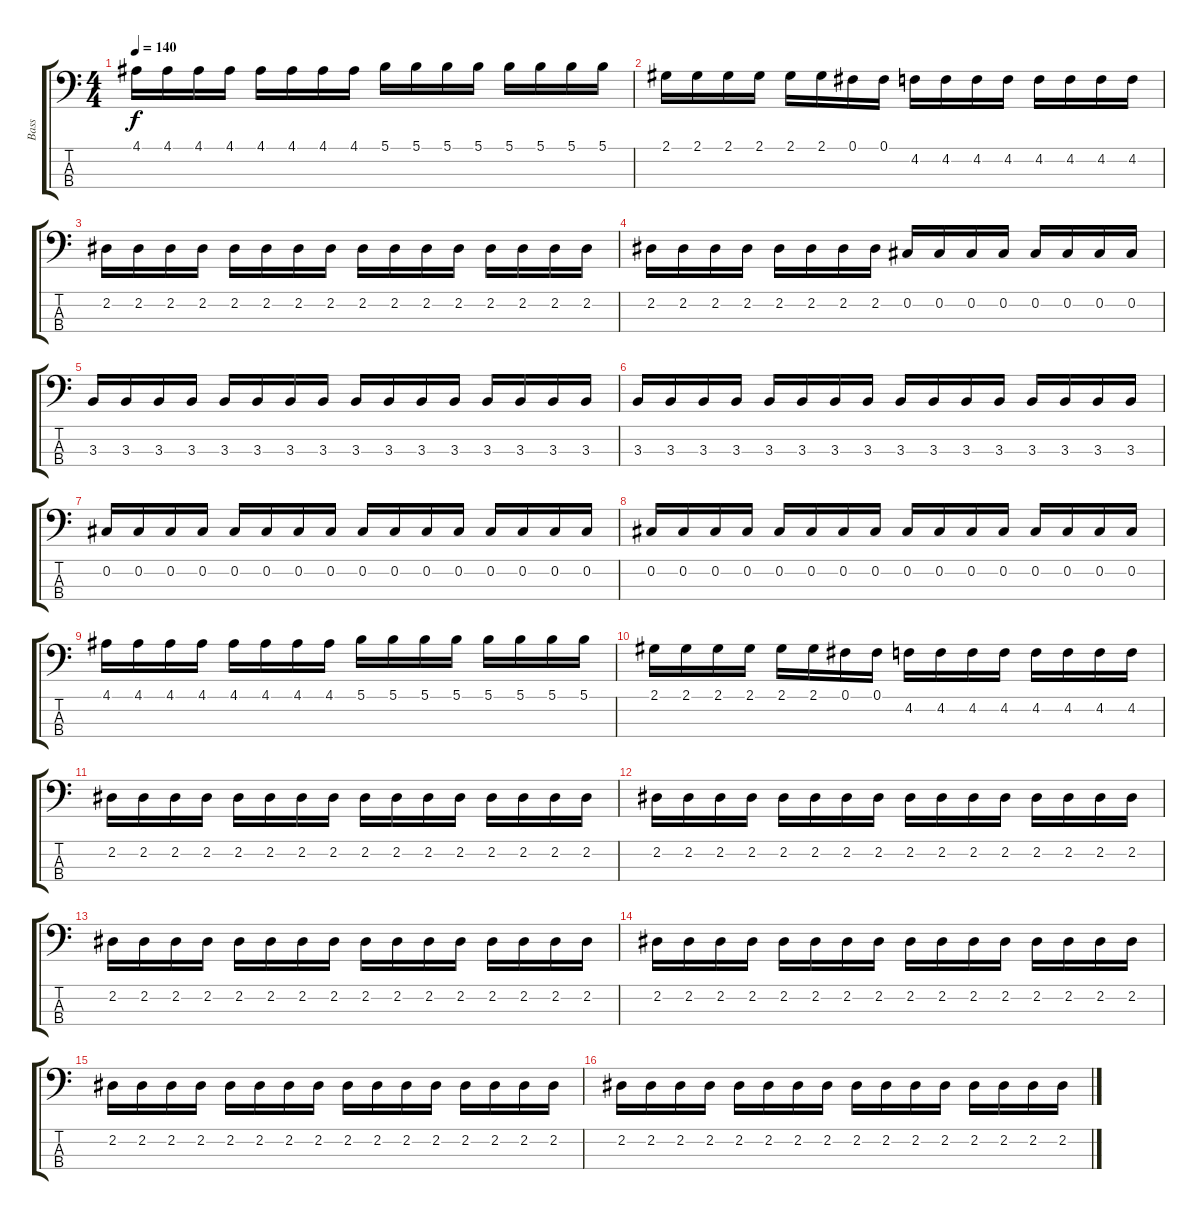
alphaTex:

\track ("Bass" "Bass") {instrument electricbassfinger}
\staff {score tabs}
\tuning (Gb2 Db2 Ab1 Eb1) {hide}
\ts (4 4)
\tempo 140
\clef f4
\ks c
4.1.16{dy f} 4.1.16 4.1.16 4.1.16 4.1.16 4.1.16 4.1.16 4.1.16 5.1.16 5.1.16 5.1.16 5.1.16 5.1.16 5.1.16 5.1.16 5.1.16 |
2.1.16 2.1.16 2.1.16 2.1.16 2.1.16 2.1.16 0.1.16 0.1.16 4.2.16 4.2.16 4.2.16 4.2.16 4.2.16 4.2.16 4.2.16 4.2.16 |
2.2.16 2.2.16 2.2.16 2.2.16 2.2.16 2.2.16 2.2.16 2.2.16 2.2.16 2.2.16 2.2.16 2.2.16 2.2.16 2.2.16 2.2.16 2.2.16 |
2.2.16 2.2.16 2.2.16 2.2.16 2.2.16 2.2.16 2.2.16 2.2.16 0.2.16 0.2.16 0.2.16 0.2.16 0.2.16 0.2.16 0.2.16 0.2.16 |
3.3.16 3.3.16 3.3.16 3.3.16 3.3.16 3.3.16 3.3.16 3.3.16 3.3.16 3.3.16 3.3.16 3.3.16 3.3.16 3.3.16 3.3.16 3.3.16 |
3.3.16 3.3.16 3.3.16 3.3.16 3.3.16 3.3.16 3.3.16 3.3.16 3.3.16 3.3.16 3.3.16 3.3.16 3.3.16 3.3.16 3.3.16 3.3.16 |
0.2.16 0.2.16 0.2.16 0.2.16 0.2.16 0.2.16 0.2.16 0.2.16 0.2.16 0.2.16 0.2.16 0.2.16 0.2.16 0.2.16 0.2.16 0.2.16 |
0.2.16 0.2.16 0.2.16 0.2.16 0.2.16 0.2.16 0.2.16 0.2.16 0.2.16 0.2.16 0.2.16 0.2.16 0.2.16 0.2.16 0.2.16 0.2.16 |
4.1.16 4.1.16 4.1.16 4.1.16 4.1.16 4.1.16 4.1.16 4.1.16 5.1.16 5.1.16 5.1.16 5.1.16 5.1.16 5.1.16 5.1.16 5.1.16 |
2.1.16 2.1.16 2.1.16 2.1.16 2.1.16 2.1.16 0.1.16 0.1.16 4.2.16 4.2.16 4.2.16 4.2.16 4.2.16 4.2.16 4.2.16 4.2.16 |
2.2.16 2.2.16 2.2.16 2.2.16 2.2.16 2.2.16 2.2.16 2.2.16 2.2.16 2.2.16 2.2.16 2.2.16 2.2.16 2.2.16 2.2.16 2.2.16 |
2.2.16 2.2.16 2.2.16 2.2.16 2.2.16 2.2.16 2.2.16 2.2.16 2.2.16 2.2.16 2.2.16 2.2.16 2.2.16 2.2.16 2.2.16 2.2.16 |
2.2.16 2.2.16 2.2.16 2.2.16 2.2.16 2.2.16 2.2.16 2.2.16 2.2.16 2.2.16 2.2.16 2.2.16 2.2.16 2.2.16 2.2.16 2.2.16 |
2.2.16 2.2.16 2.2.16 2.2.16 2.2.16 2.2.16 2.2.16 2.2.16 2.2.16 2.2.16 2.2.16 2.2.16 2.2.16 2.2.16 2.2.16 2.2.16 |
2.2.16 2.2.16 2.2.16 2.2.16 2.2.16 2.2.16 2.2.16 2.2.16 2.2.16 2.2.16 2.2.16 2.2.16 2.2.16 2.2.16 2.2.16 2.2.16 |
2.2.16 2.2.16 2.2.16 2.2.16 2.2.16 2.2.16 2.2.16 2.2.16 2.2.16 2.2.16 2.2.16 2.2.16 2.2.16 2.2.16 2.2.16 2.2.16
